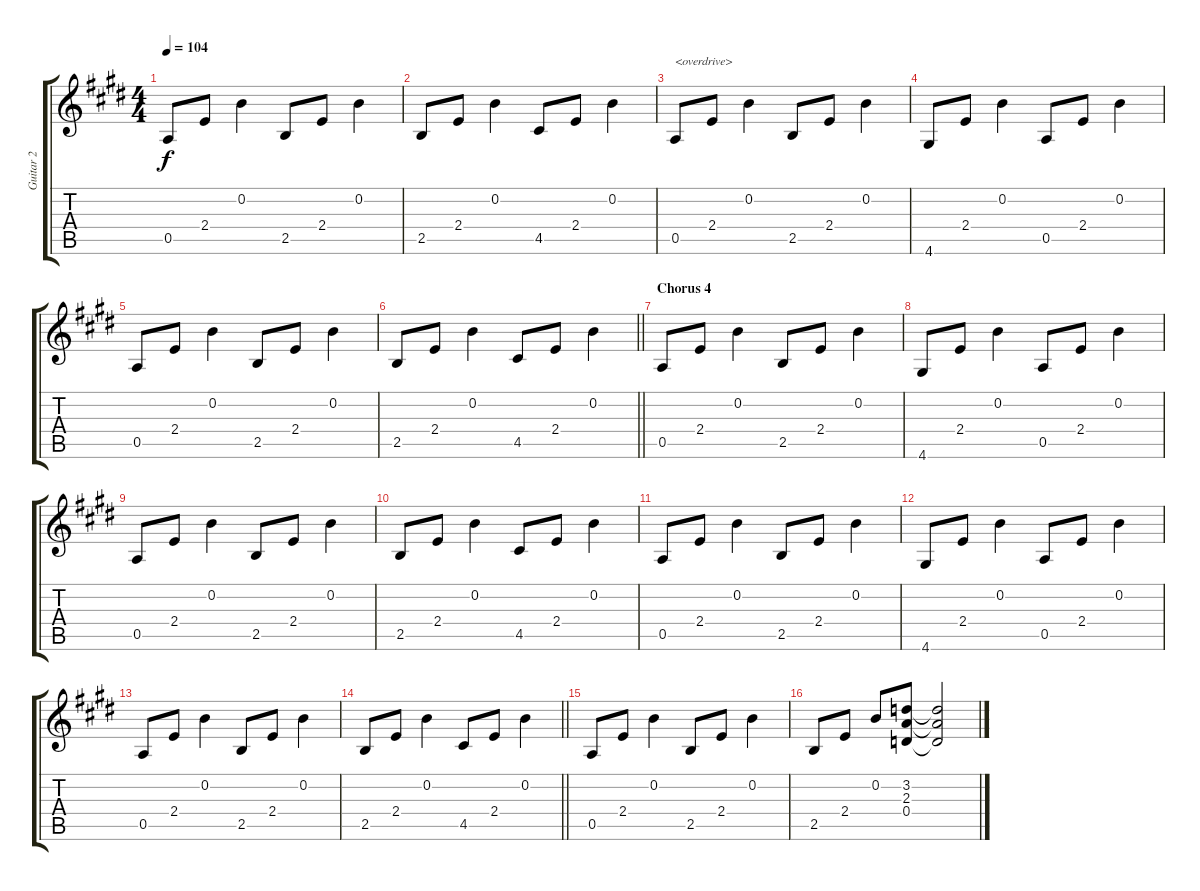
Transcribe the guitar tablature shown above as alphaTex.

\track ("Guitar 2" "Guitar 2") {instrument acousticguitarsteel}
\staff {score tabs}
\tuning (E4 B3 G3 D3 A2 E2) {hide}
\ts (4 4)
\tempo 104
\clef g2
\ks e
0.5.8{dy f} 2.4.8 0.2.4 2.5.8 2.4.8 0.2.4 |
2.5.8 2.4.8 0.2.4 4.5.8 2.4.8 0.2.4 |
0.5.8{txt "<overdrive>" volume 12 instrument distortionguitar} 2.4.8 0.2.4 2.5.8 2.4.8 0.2.4 |
4.6.8 2.4.8 0.2.4 0.5.8 2.4.8 0.2.4 |
0.5.8 2.4.8 0.2.4 2.5.8 2.4.8 0.2.4 |
\barLineRight lightlight
2.5.8 2.4.8 0.2.4 4.5.8 2.4.8 0.2.4 |
\section ("" "Chorus 4")
0.5.8 2.4.8 0.2.4 2.5.8 2.4.8 0.2.4 |
4.6.8 2.4.8 0.2.4 0.5.8 2.4.8 0.2.4 |
0.5.8 2.4.8 0.2.4 2.5.8 2.4.8 0.2.4 |
2.5.8 2.4.8 0.2.4 4.5.8 2.4.8 0.2.4 |
0.5.8 2.4.8 0.2.4 2.5.8 2.4.8 0.2.4 |
4.6.8 2.4.8 0.2.4 0.5.8 2.4.8 0.2.4 |
0.5.8 2.4.8 0.2.4 2.5.8 2.4.8 0.2.4 |
\barLineRight lightlight
2.5.8 2.4.8 0.2.4 4.5.8 2.4.8 0.2.4 |
0.5.8 2.4.8 0.2.4 2.5.8 2.4.8 0.2.4 |
2.5.8 2.4.8 0.2.8 (3.2 2.3 0.4).8 (3.2{t} 2.3{t} 0.4{t}).2
